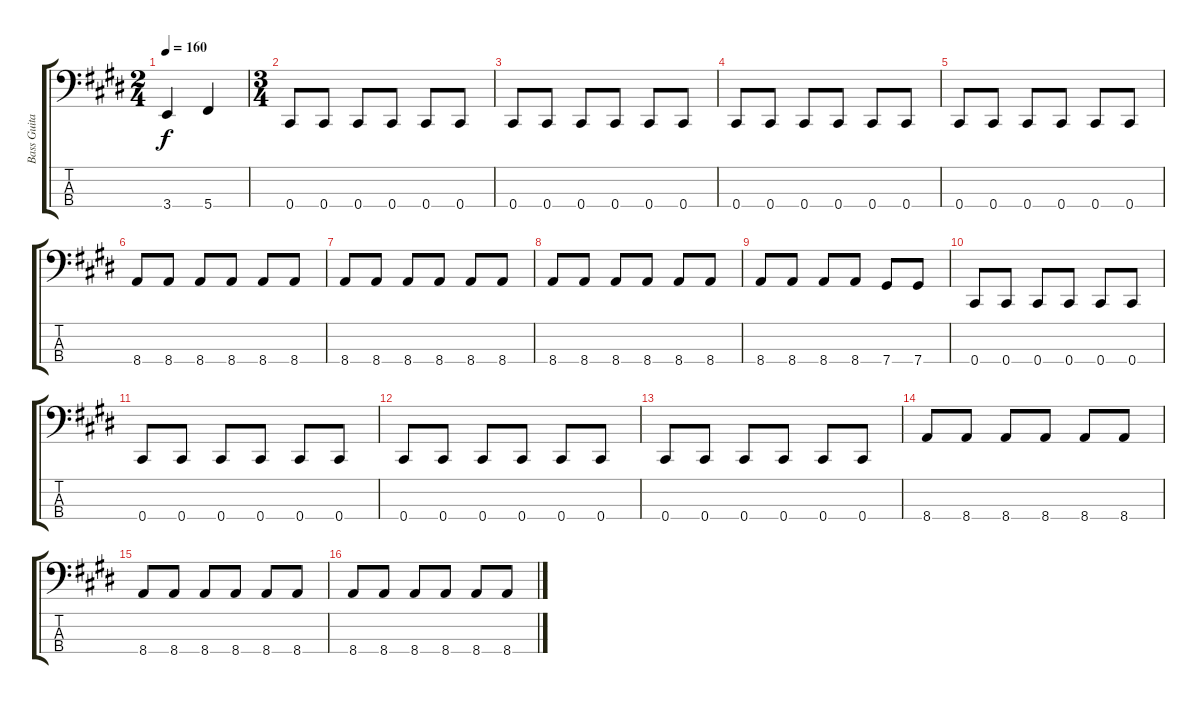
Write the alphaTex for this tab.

\track ("Bass Guitar" "Bass Guita") {instrument electricbassfinger}
\staff {score tabs}
\tuning (Gb2 Db2 Ab1 Db1) {hide}
\ts (2 4)
\tempo 160
\clef f4
\ks c#minor
3.4.4{dy f} 5.4.4 |
\ts (3 4)
0.4.8 0.4.8 0.4.8 0.4.8 0.4.8 0.4.8 |
0.4.8 0.4.8 0.4.8 0.4.8 0.4.8 0.4.8 |
0.4.8 0.4.8 0.4.8 0.4.8 0.4.8 0.4.8 |
0.4.8 0.4.8 0.4.8 0.4.8 0.4.8 0.4.8 |
8.4.8 8.4.8 8.4.8 8.4.8 8.4.8 8.4.8 |
8.4.8 8.4.8 8.4.8 8.4.8 8.4.8 8.4.8 |
8.4.8 8.4.8 8.4.8 8.4.8 8.4.8 8.4.8 |
8.4.8 8.4.8 8.4.8 8.4.8 7.4.8 7.4.8 |
0.4.8 0.4.8 0.4.8 0.4.8 0.4.8 0.4.8 |
0.4.8 0.4.8 0.4.8 0.4.8 0.4.8 0.4.8 |
0.4.8 0.4.8 0.4.8 0.4.8 0.4.8 0.4.8 |
0.4.8 0.4.8 0.4.8 0.4.8 0.4.8 0.4.8 |
8.4.8 8.4.8 8.4.8 8.4.8 8.4.8 8.4.8 |
8.4.8 8.4.8 8.4.8 8.4.8 8.4.8 8.4.8 |
8.4.8 8.4.8 8.4.8 8.4.8 8.4.8 8.4.8
